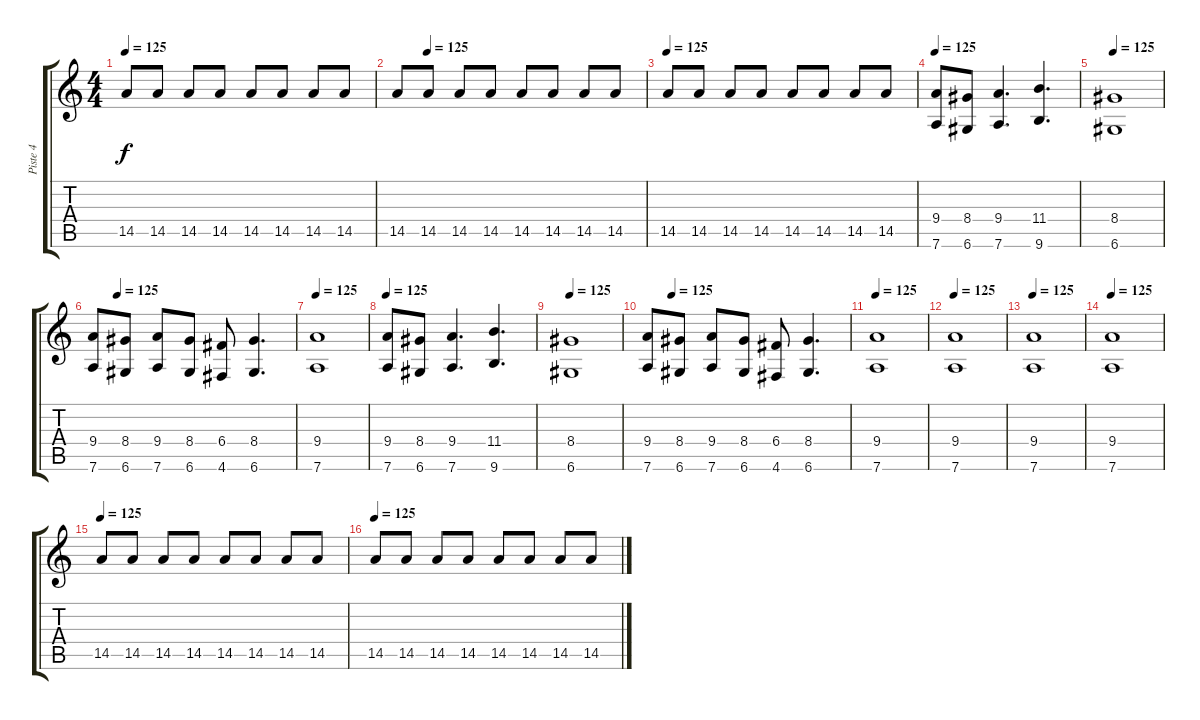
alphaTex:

\track ("Piste 4" "Piste 4") {instrument overdrivenguitar}
\staff {score tabs}
\tuning (D4 A3 F3 C3 G2 D2) {hide}
\ts (4 4)
\tempo 125
\clef g2
\ks c
14.5.8{dy f} 14.5.8 14.5.8 14.5.8 14.5.8 14.5.8 14.5.8 14.5.8 |
\tempo (125 0.125)
14.5.8 14.5.8 14.5.8 14.5.8 14.5.8 14.5.8 14.5.8 14.5.8 |
\tempo 125
14.5.8 14.5.8 14.5.8 14.5.8 14.5.8 14.5.8 14.5.8 14.5.8 |
\tempo 125
(9.4 7.6).8 (8.4 6.6).8 (9.4 7.6).4{d} (11.4 9.6).4{d} |
\tempo 125
(8.4 6.6).1 |
\tempo (125 0.125)
(9.4 7.6).8 (8.4 6.6).8 (9.4 7.6).8 (8.4 6.6).8 (6.4 4.6).8 (8.4 6.6).4{d} |
\tempo 125
(9.4 7.6).1 |
\tempo 125
(9.4 7.6).8 (8.4 6.6).8 (9.4 7.6).4{d} (11.4 9.6).4{d} |
\tempo 125
(8.4 6.6).1 |
\tempo (125 0.125)
(9.4 7.6).8 (8.4 6.6).8 (9.4 7.6).8 (8.4 6.6).8 (6.4 4.6).8 (8.4 6.6).4{d} |
\tempo 125
(9.4 7.6).1 |
\tempo 125
(9.4 7.6).1 |
\tempo 125
(9.4 7.6).1 |
\tempo 125
(9.4 7.6).1 |
\tempo 125
14.5.8 14.5.8 14.5.8 14.5.8 14.5.8 14.5.8 14.5.8 14.5.8 |
\tempo 125
14.5.8 14.5.8 14.5.8 14.5.8 14.5.8 14.5.8 14.5.8 14.5.8
